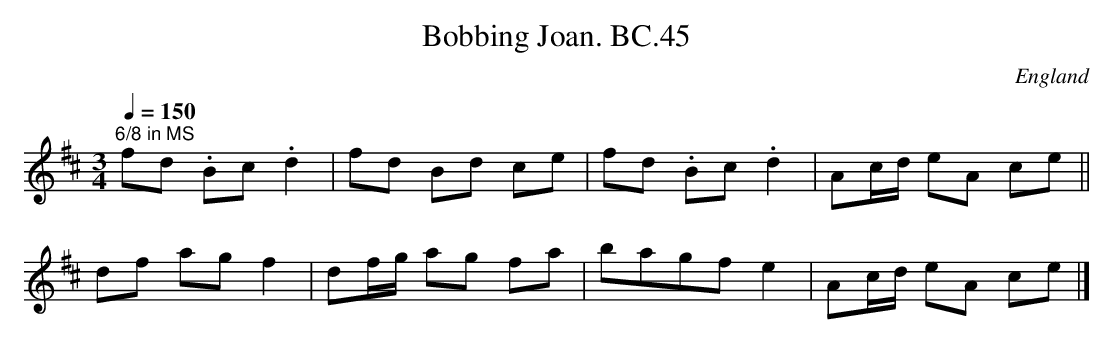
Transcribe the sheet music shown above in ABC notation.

X:1
T:Bobbing Joan. BC.45
M:3/4
L:1/8
Q:1/4=150
O:England
K:D major
"^6/8 in MS"fd. Bc. d2|fd Bd ce|fd. Bc. d2|Ac/d/ eA ce||!
df ag f2|df/g/ ag fa|bagf e2|Ac/d/ eA ce|]
